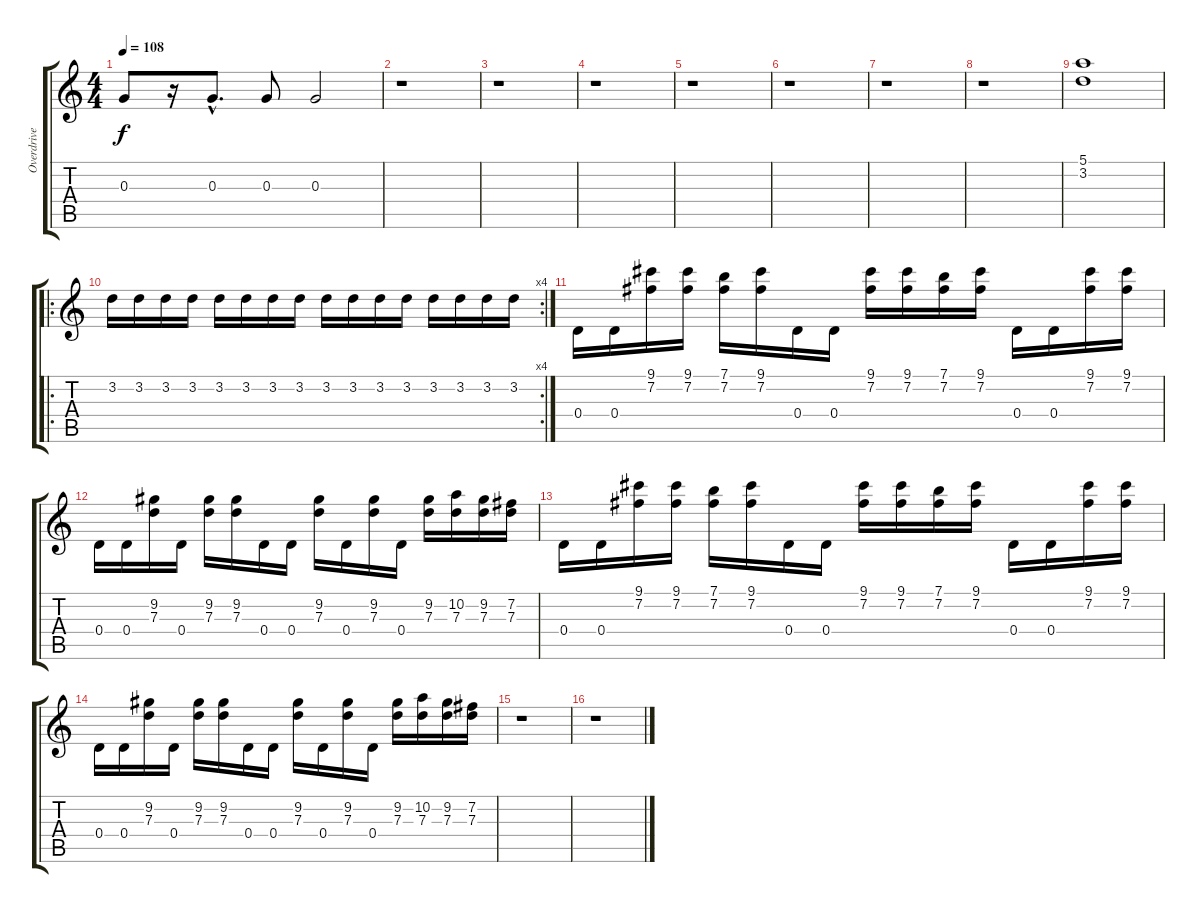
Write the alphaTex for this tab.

\track ("Overdrive" "Overdrive") {instrument overdrivenguitar}
\staff {score tabs}
\tuning (E4 B3 G3 D3 A2 D2) {hide}
\ts (4 4)
\tempo 108
\clef g2
\ks c
0.3.8{dy f} r.16 0.3{hac}.8{d} 0.3.8 0.3.2 |
r.1 |
r.1 |
r.1 |
r.1 |
r.1 |
r.1 |
r.1 |
(5.1 3.2).1 |
\ro
\rc 4
3.2.16 3.2.16 3.2.16 3.2.16 3.2.16 3.2.16 3.2.16 3.2.16 3.2.16 3.2.16 3.2.16 3.2.16 3.2.16 3.2.16 3.2.16 3.2.16 |
0.4.16 0.4.16 (9.1 7.2).16 (9.1 7.2).16 (7.1 7.2).16 (9.1 7.2).16 0.4.16 0.4.16 (9.1 7.2).16 (9.1 7.2).16 (7.1 7.2).16 (9.1 7.2).16 0.4.16 0.4.16 (9.1 7.2).16 (9.1 7.2).16 |
0.4.16 0.4.16 (9.2 7.3).16 0.4.16 (9.2 7.3).16 (9.2 7.3).16 0.4.16 0.4.16 (9.2 7.3).16 0.4.16 (9.2 7.3).16 0.4.16 (9.2 7.3).16 (10.2 7.3).16 (9.2 7.3).16 (7.2 7.3).16 |
0.4.16 0.4.16 (9.1 7.2).16 (9.1 7.2).16 (7.1 7.2).16 (9.1 7.2).16 0.4.16 0.4.16 (9.1 7.2).16 (9.1 7.2).16 (7.1 7.2).16 (9.1 7.2).16 0.4.16 0.4.16 (9.1 7.2).16 (9.1 7.2).16 |
0.4.16 0.4.16 (9.2 7.3).16 0.4.16 (9.2 7.3).16 (9.2 7.3).16 0.4.16 0.4.16 (9.2 7.3).16 0.4.16 (9.2 7.3).16 0.4.16 (9.2 7.3).16 (10.2 7.3).16 (9.2 7.3).16 (7.2 7.3).16 |
r.1 |
r.1
